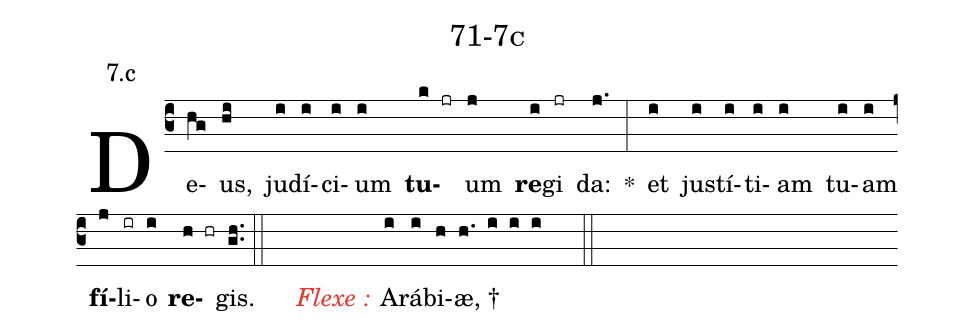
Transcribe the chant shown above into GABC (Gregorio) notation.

name: 71-7c;
annotation: 7.c;
%%
(c3)De(hg)us,(hi) ju(i)dí(i)ci(i)um(i) <b>tu</b>(k jr)um(j) <b>re</b>(i)gi(jr) da:(j.) <sp>*</sp>(:) et(i) jus(i)tí(i)ti(i)am(i) tu(i)am(i) <b>fí</b>(j)li(ir)o(i) <b>re</b>(h hr)gis.(gh..) (::)
~(  ) <c><i>Flexe :</i></c>( ) A(i)rá(i)bi(h)æ, †(h. i i i  ::)

%E(i) u(i) o(j) u(i) a(h) e.(gh..) (::)
